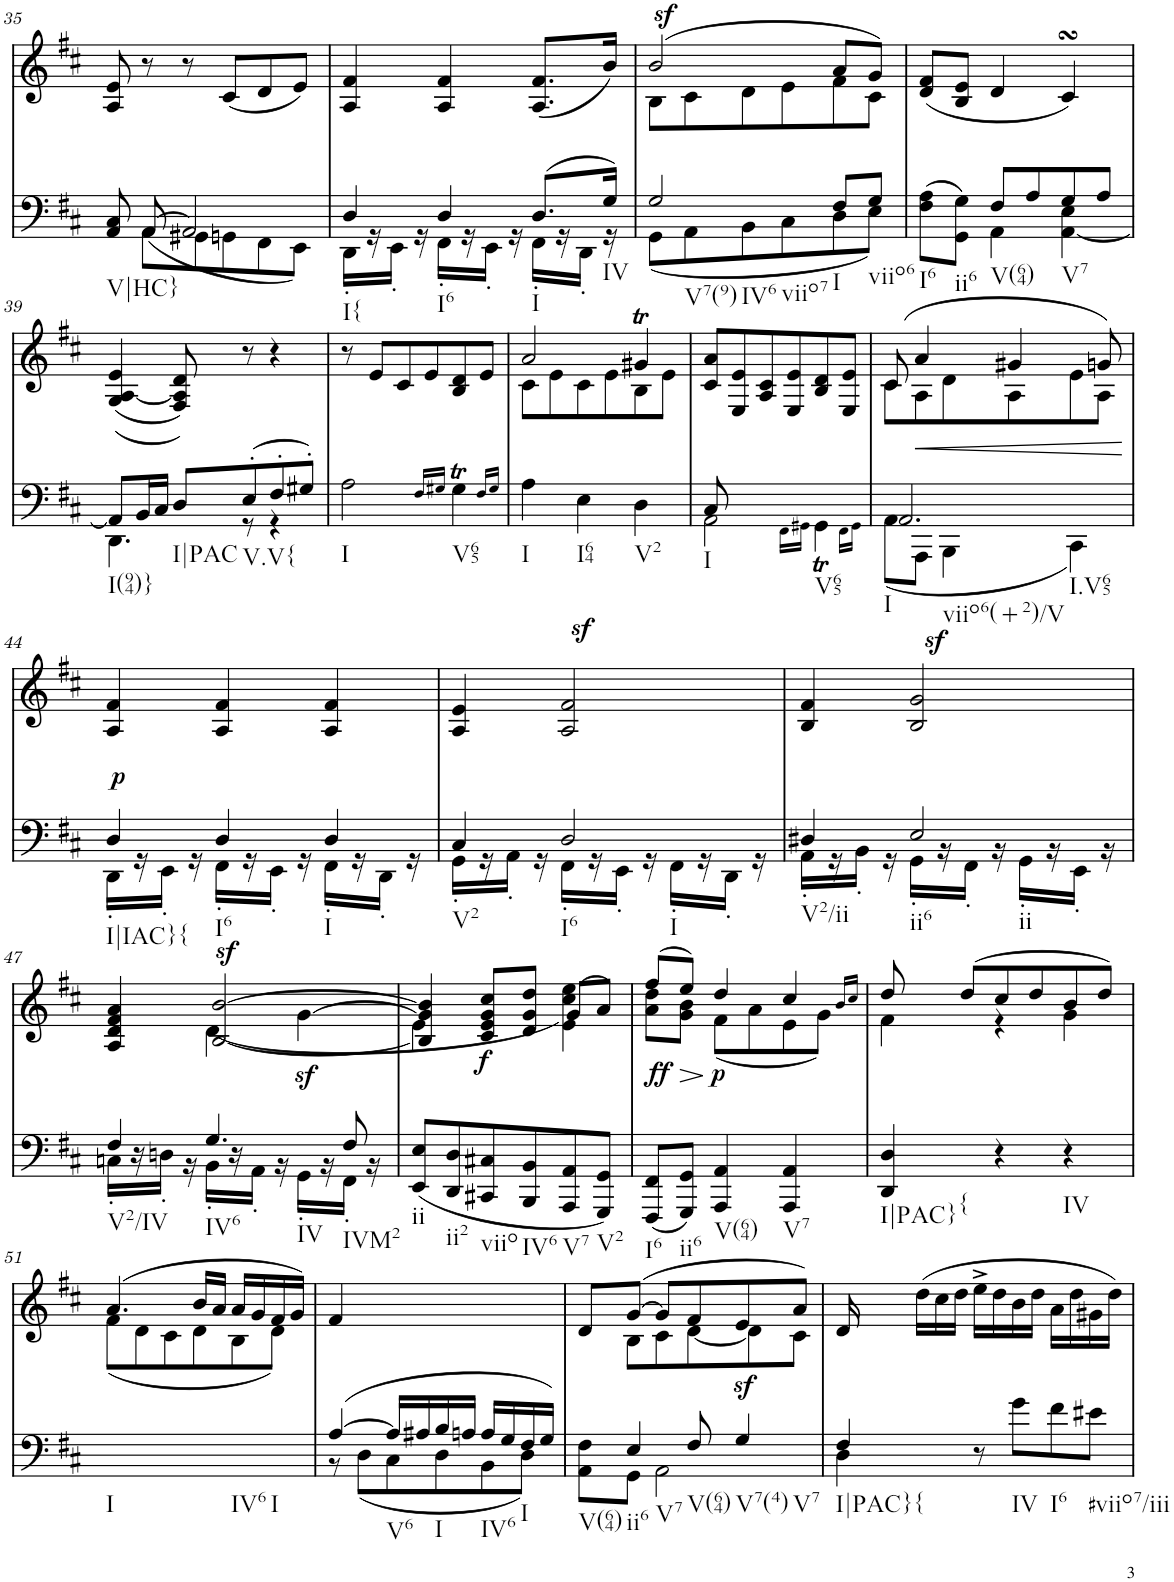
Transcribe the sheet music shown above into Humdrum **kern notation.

**kern	**dynam	**kern	**dynam
*part2	*part2	*part1	*part1
*staff2	*staff2	*staff1	*staff1
*I"piano	*	*I"piano	*
*I'Pno	*	*I'Pno	*
!!LO:PB:g=z
*clefF4	*	*clefG2	*
*k[f#c#]	*	*k[f#c#]	*
*D:	*	*D:	*
*M3/4	*	*M3/4	*
=35	=35	=35	=35
*^	*	*	*
!LO:TX:b:t=V|HC}	!	!	!	!
8ryy	8AA/ 8C#/	.	8A/ 8e/	.
(<[8AA/	8AA\L	.	8r	.
2AA/]	8GG#X\	.	8r	.
.	8GGn\	.	(8c#/L	.
.	8FF#\	.	8d/	.
.	8EE\J)	.	8e/J)	.
=36	=36	=36	=36	=36
!LO:TX:b:t=I{	!	!	!	!
4D/	16DD'\LL	.	4A/ 4f#/	.
.	16r	.	.	.
.	16EE'\JJ	.	.	.
.	16r	.	.	.
!LO:TX:b:t=I6	!	!	!	!
4D/	16FF#'\LL	.	4A/ 4f#/	.
.	16r	.	.	.
.	16EE'\JJ	.	.	.
.	16r	.	.	.
!LO:TX:b:t=I	!	!	!	!
(8.D/L	16FF#'\LL	.	(8.A/ 8.f#/L	.
.	16r	.	.	.
.	16DD'\JJ	.	.	.
!LO:TX:b:t=IV	!	!	!	!
16G/Jk)	16r	.	16b/Jk)	.
=37	=37	=37	=37	=37
*	*	*	*^	*
!LO:TX:b:t=V7(9)	!	!	!	!	!
!LO:TX:b:t=IV6	!	!	!	!	!
!LO:TX:b:t=viio7	!	!	!	!	!
2G/	(8GG\L	.	(2b/	8B\L	.
!	!	!	!	!	!LO:DY:a
.	8AA\	.	.	8c#\	sf
.	8BB\	.	.	8d\	.
.	8C#\	.	.	8e\	.
!LO:TX:b:t=I	!	!	!	!	!
8F#/L	8D\	.	8a/L	8f#\	.
!LO:TX:b:t=viio6	!	!	!	!	!
8G/J	8E\J)	.	8g/J)	8c#\J	.
=38	=38	=38	=38	=38	=38
!LO:TX:b:t=I6	!	!	!	!	!
!LO:TX:b:t=ii6	!	!	!	!	!
*	*	*	*v	*v	*
4ryy	(>8F#\ 8A\L	.	(8d/ 8f#/L	.
.	8GG\ 8G\J)	.	8B/ 8e/J	.
!LO:TX:b:t=V(64)	!	!	!	!
8F#/L	4AA\	.	4d/	.
8A/	.	.	.	.
!LO:TX:b:t=V7	!	!	!	!
8G/	[4AA\ 4E\	.	4c#sSsS/)	.
8A/J	.	.	.	.
!!LO:LB:g=z
=39	=39	=39	=39	=39
!LO:TX:b:t=I(94)}	!	!	!	!
8AA/L]	4.DD\	.	((<4G/ [4A/ 4e/	.
16BB/L	.	.	.	.
16C#/JJ	.	.	.	.
!LO:TX:b:t=I|PAC	!	!	!	!
8D/L	.	.	8F#/ 8A/] 8d/))	.
!LO:TX:b:t=V.V{	!	!	!	!
(8E'/	8r	.	8r	.
8F#'/	4r	.	4r	.
8G#X'/J)	.	.	.	.
*v	*v	*	*	*
=40	=40	=40	=40
!LO:TX:b:t=I	!	!	!
2A\	.	8r	.
.	.	8e/L	.
.	.	8c#/	.
.	.	8e/	.
16qF#/LL	.	.	.
16qG#X/JJ	.	.	.
!LO:TX:b:t=V65	!	!	!
4G#t\	.	8B/ 8d/	.
.	.	8e/J	.
16qF#/LL	.	.	.
16qG#/JJ	.	.	.
=41	=41	=41	=41
*	*	*^	*
!LO:TX:b:t=I	!	!	!	!
4A\	.	2a/	8c#\L	.
.	.	.	8e\	.
!LO:TX:b:t=I64	!	!	!	!
4E\	.	.	8c#\	.
.	.	.	8e\	.
!LO:TX:b:t=V2	!	!	!	!
4D\	.	4g#Xt/	8B\	.
.	.	.	8e\J	.
=42	=42	=42	=42	=42
*^	*	*	*	*
!LO:TX:b:t=I	!	!	!	!	!
*	*	*	*v	*v	*
8C#/	2AA\	.	8c#/ 8a/L	.
8ryy	.	.	8E/ 8e/	.
!LO:TX:b:t=V65	!	!	!	!
2ryy	.	.	8A/ 8c#/	.
.	.	.	8E/ 8e/	.
.	16qFF#\LL	.	.	.
.	16qGG#X\JJ	.	.	.
.	4GG#t\	.	8B/ 8d/	.
.	.	.	8E/ 8e/J	.
.	16qFF#\LL	.	.	.
.	16qGG#\JJ	.	.	.
=43	=43	=43	=43	=43
*	*	*	*^	*
!LO:TX:b:t=I	!	!	!	!	!
!LO:TX:b:t=viio6(+2)/V	!	!	!	!	!
!LO:TX:b:t=I.V65	!	!	!	!	!
2.AA/	(8AA\L	.	(8c#/	8c#\L	.
!	!	!	!	!	!LO:HP:b
.	8AAA\J	.	4a/	8A\	<
.	4BBB\	.	.	8d\	.
.	.	.	4g#X/	8A\	.
.	4CC#\)	.	.	8e\	.
.	.	.	8gn/)	8A\J	.
!!LO:LB:g=z
=44	=44	=44	=44	=44	=44
!LO:TX:b:t=I|IAC}{	!	!	!	!	!
!	!	!LO:DY:a	!	!	!
*	*	*	*v	*v	*
4D/	16DD'\LL	p	4A/ 4f#/	.
.	16r	.	.	.
.	16EE'\JJ	.	.	.
.	16r	.	.	.
!LO:TX:b:t=I6	!	!	!	!
4D/	16FF#'\LL	.	4A/ 4f#/	.
.	16r	.	.	.
.	16EE'\JJ	.	.	.
.	16r	.	.	.
!LO:TX:b:t=I	!	!	!	!
4D/	16FF#'\LL	.	4A/ 4f#/	.
.	16r	.	.	.
.	16DD'\JJ	.	.	.
.	16r	.	.	.
=45	=45	=45	=45	=45
!LO:TX:b:t=V2	!	!	!	!
4C#/	16GG'\LL	.	4A/ 4e/	.
.	16r	.	.	.
.	16AA'\JJ	.	.	.
.	16r	.	.	.
!LO:TX:b:t=I6	!	!	!	!
!LO:TX:b:t=I	!	!	!	!
2D/	16FF#'\LL	.	2A/z> 2f#/z>	.
.	16r	.	.	.
.	16EE'\JJ	.	.	.
.	16r	.	.	.
.	16FF#'\LL	.	.	.
.	16r	.	.	.
.	16DD'\JJ	.	.	.
.	16r	.	.	.
=46	=46	=46	=46	=46
!LO:TX:b:t=V2/ii	!	!	!	!
4D#X/	16AA'\LL	.	4B/ 4f#/	.
.	16r	.	.	.
.	16BB'\JJ	.	.	.
.	16r	.	.	.
!LO:TX:b:t=ii6	!	!	!	!
!LO:TX:b:t=ii	!	!	!	!
2E/	16GG'\LL	.	2B/z> 2g/z>	.
.	16r	.	.	.
.	16FF#'\JJ	.	.	.
.	16r	.	.	.
.	16GG'\LL	.	.	.
.	16r	.	.	.
.	16EE'\JJ	.	.	.
.	16r	.	.	.
!!LO:LB:g=z
=47	=47	=47	=47	=47
*	*	*	*^	*
!LO:TX:b:t=V2/IV	!	!	!	!	!
4F#/	16Cn'\LL	.	4ryy	4A/ 4d/ 4f#/ 4a/	.
.	16r	.	.	.	.
.	16Dn'\JJ	.	.	.	.
.	16r	.	.	.	.
!LO:TX:b:t=IV6	!	!	!	!	!
!LO:TX:b:t=IV	!	!	!	!	!
!	!	!	!	!	!LO:DY:a
4.G/	16BB'\LL	.	([<2B/ [2b/	4d\	sf
.	16r	.	.	.	.
.	16AA'\JJ	.	.	.	.
.	16r	.	.	.	.
!	!	!	!	!	!LO:DY:b
.	16GG'\LL	.	.	[>4g\	sf
.	16r	.	.	.	.
!LO:TX:b:t=IVM2	!	!	!	!	!
8F#/	16FF#'\JJ	.	.	.	.
.	16r	.	.	.	.
=48	=48	=48	=48	=48	=48
!LO:TX:b:t=ii	!	!	!	!	!
*v	*v	*	*	*	*
(8EE/ 8E/L	.	4B/] 4g/] 4b/]	4e\	.
!LO:TX:b:t=ii2	!	!	!	!
8DD/ 8D/	.	.	.	.
!LO:TX:b:t=viio	!	!	!	!
!	!	!	!	!LO:DY:b
8CC#X/ 8C#X/	.	8c#/ 8e/ 8g/ 8cc#/L	4ryy	f
!LO:TX:b:t=IV6	!	!	!	!
8BBB/ 8BB/	.	8d/ 8g/ 8dd/J	.	.
!LO:TX:b:t=V7	!	!	!	!
8AAA/ 8AA/	.	(8g/L	4e\ 4cc#\ 4ee\)	.
!LO:TX:b:t=V2	!	!	!	!
8GGG/ 8GG/J)	.	8a/J)	.	.
=49	=49	=49	=49	=49
!LO:TX:b:t=I6	!	!	!	!
!	!	!	!	!LO:DY:b
(8FFF#/ 8FF#/L	.	(8ff#/L	8a\ 8dd\L	ff
!LO:TX:b:t=ii6	!	!	!	!
8GGG/ 8GG/J)	.	8ee/J)	8g\ 8b\J	.
!LO:TX:b:t=V(64)	!	!	!	!
!	!	!	!	!LO:DY:n=1:b
4AAA/ 4AA/	.	4dd/	(8f#\L	[ p
.	.	.	8a\	.
!LO:TX:b:t=V7	!	!	!	!
4AAA/ 4AA/	.	4cc#/	8e\	.
.	.	.	8g\J)	.
.	.	.	16qb/LL	.
.	.	.	16qcc#/JJ	.
=50	=50	=50	=50	=50
!LO:TX:b:t=I|PAC}	!	!	!	!
!LO:TX:b:t={	!	!	!	!
4DD/ 4D/	.	8dd/	4f#\	.
.	.	(8dd/L	.	.
4r	.	8cc#/	4r	.
.	.	8dd/	.	.
!LO:TX:b:t=IV	!	!	!	!
4r	.	8b/	4g\	.
.	.	8dd/J)	.	.
!!LO:LB:g=z	!!
=51	=51	=51	=51	=51
!LO:TX:b:t=I	!	!	!	!
!LO:TX:b:t=IV6	!	!	!	!
!LO:TX:b:t=I	!	!	!	!
2.ryy	.	(4.a/	(8f#\L	.
.	.	.	8d\	.
.	.	.	8c#\	.
.	.	16b/LL	8d\	.
.	.	16a/JJ	.	.
.	.	16a/LL	8B\	.
.	.	16g/	.	.
.	.	16f#/	8d\J)	.
.	.	16g/JJ)	.	.
*	*	*v	*v	*
=52	=52	=52	=52
*^	*	*	*
([4A/	8r	.	4f#/	.
.	(8D\L	.	.	.
!LO:TX:b:t=V6	!	!	!	!
16A/LL]	8C#\	.	2ryy	.
16A#X/	.	.	.	.
!LO:TX:b:t=I	!	!	!	!
16B/	8D\	.	.	.
16An/JJ	.	.	.	.
!LO:TX:b:t=IV6	!	!	!	!
16A/LL	8BB\	.	.	.
16G/	.	.	.	.
!LO:TX:b:t=I	!	!	!	!
16F#/	8D\J)	.	.	.
16G/JJ)	.	.	.	.
=53	=53	=53	=53	=53
*	*	*	*^	*
!LO:TX:b:t=V(64)	!	!	!	!	!
8ryy	8AA\ 8F#\L	.	8d/L	8ryy	.
!LO:TX:b:t=ii6	!	!	!	!	!
!LO:TX:b:t=V7	!	!	!	!	!
4E/	8GG\J	.	([8g/J	8B\L	.
.	2AA\	.	8g/L]	8c#\	.
!LO:TX:b:t=V(64)	!	!	!	!	!
8F#/	.	.	8f#/	[8d\	.
!LO:TX:b:t=V7(4)	!	!	!	!	!
!LO:TX:b:t=V7	!	!	!	!	!
!	!	!LO:DY:a	!	!	!
4G/	.	sf	8e/	8d\]	.
.	.	.	8a/J)	8c#\J	.
=54	=54	=54	=54	=54	=54
!LO:TX:b:t=I|PAC}	!	!	!	!	!
!LO:TX:b:t={	!	!	!	!	!
*	*	*	*v	*v	*
4D\	4F#/	.	16d/	.
.	.	.	(16dd\LL	.
.	.	.	16cc#\	.
.	.	.	16dd\JJ	.
8r	2ryy	.	16ee^\LL	.
.	.	.	16dd\	.
!LO:TX:b:t=IV	!	!	!	!
8g\L	.	.	16b\	.
.	.	.	16dd\JJ	.
!LO:TX:b:t=I6	!	!	!	!
8f#\	.	.	16a\LL	.
.	.	.	16dd\	.
!LO:TX:b:t=#viio7/iii	!	!	!	!
8e#X\J	.	.	16g#X\	.
.	.	.	16dd\JJ)	.
*v	*v	*	*	*
=	=	=	=
*-	*-	*-	*-
